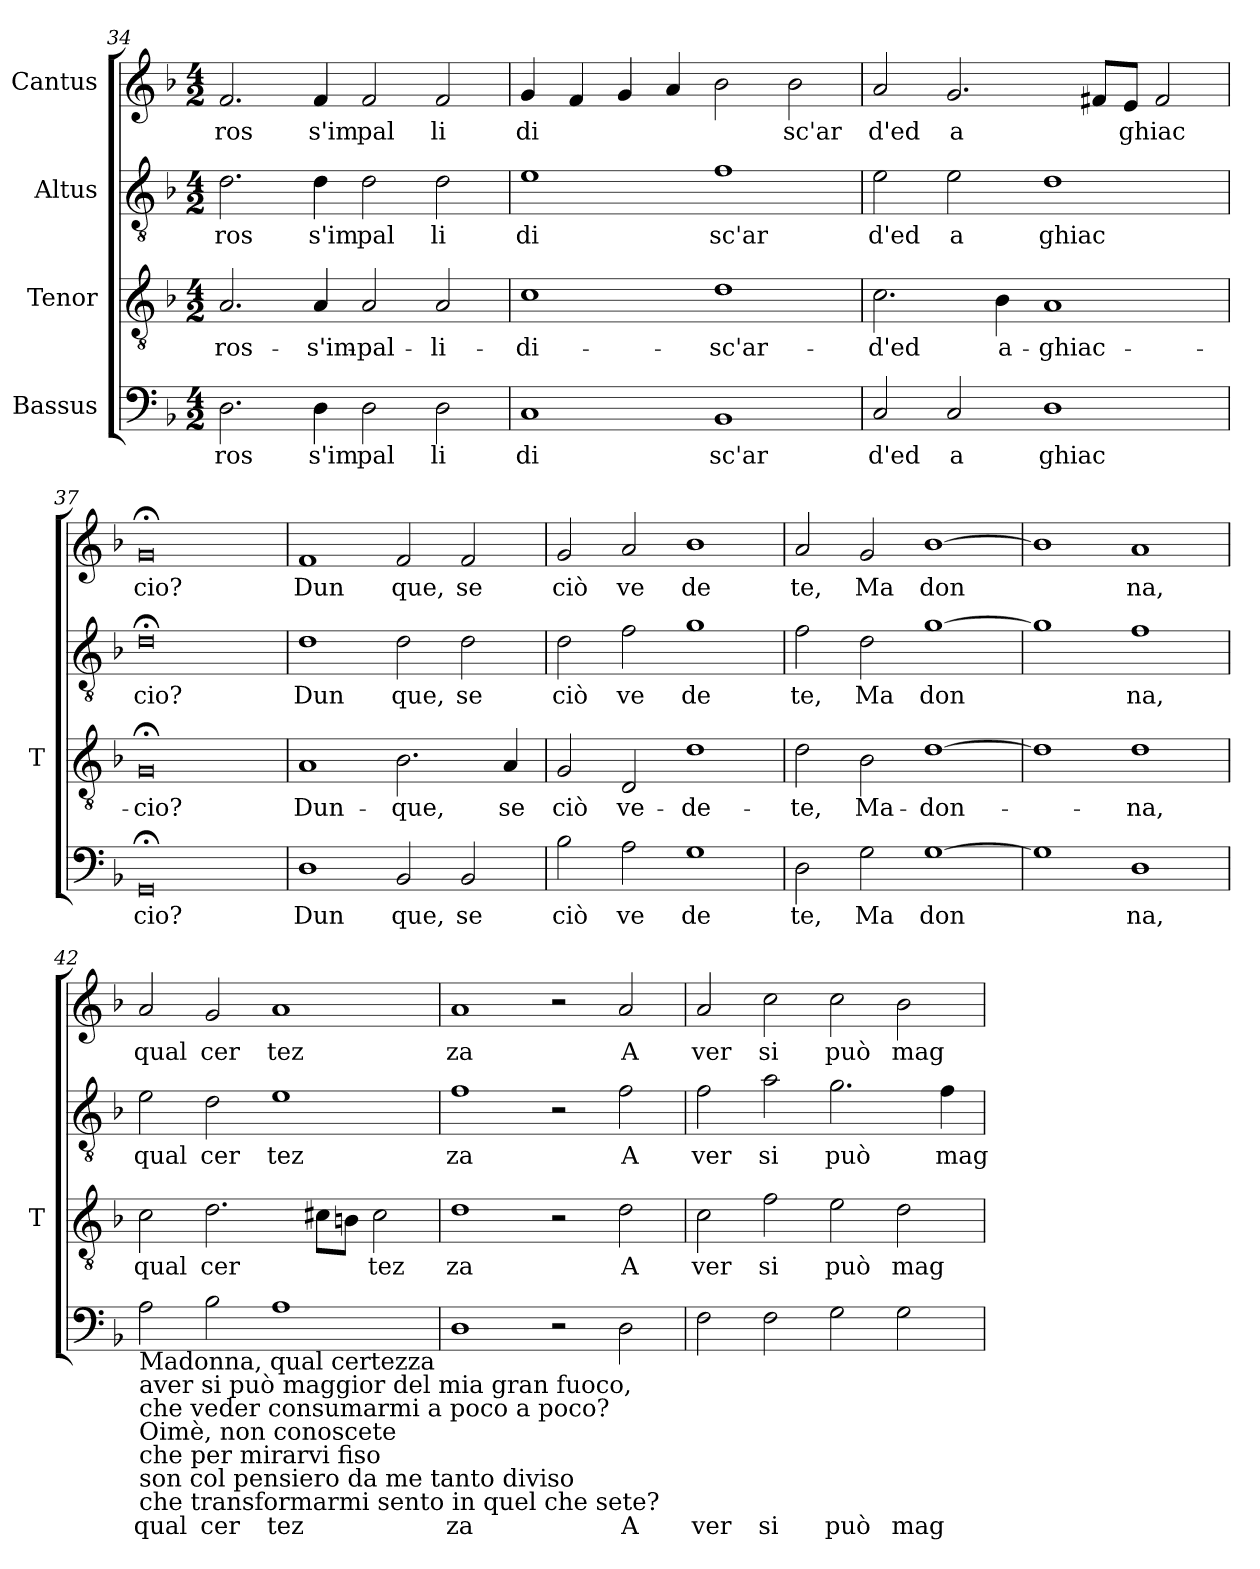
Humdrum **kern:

**kern	**text	**kern	**text	**kern	**text	**kern	**text
*part4	*part4	*part3	*part3	*part2	*part2	*part1	*part1
*staff4	*staff4	*staff3	*staff3	*staff2	*staff2	*staff1	*staff1
*I"Bassus	*	*I"Tenor	*	*I"Altus	*	*I"Cantus	*
*	*	*I'T	*	*	*	*	*
!!LO:PB:g=z
*clefF4	*	*clefGv2	*	*clefGv2	*	*clefG2	*
*k[b-]	*	*k[b-]	*	*k[b-]	*	*k[b-]	*
*M4/2	*	*M4/2	*	*M4/2	*	*M4/2	*
=34	=34	=34	=34	=34	=34	=34	=34
!	!LO:LY:b	!	!LO:LY:b	!	!LO:LY:b	!	!LO:LY:b
2.D\	ros	2.A/	ros-	2.d\	-ros	2.f/	-ros
!	!LO:LY:b	!	!LO:LY:b	!	!LO:LY:b	!	!LO:LY:b
4D\	s'im	4A/	-s'im-	4d\	s'im	4f/	s'im
!	!LO:LY:b	!	!LO:LY:b	!	!LO:LY:b	!	!LO:LY:b
2D\	pal	2A/	-pal-	2d\	pal	2f/	pal
!	!LO:LY:b	!	!LO:LY:b	!	!LO:LY:b	!	!LO:LY:b
2D\	li	2A/	-li-	2d\	li	2f/	li
=35	=35	=35	=35	=35	=35	=35	=35
!	!LO:LY:b	!	!LO:LY:b	!	!LO:LY:b	!	!LO:LY:b
1C	di	1c	-di-	1e	di	4g/	di
.	.	.	.	.	.	4f/	.
.	.	.	.	.	.	4g/	.
.	.	.	.	.	.	4a/	.
!	!LO:LY:b	!	!LO:LY:b	!	!LO:LY:b	!	!
1BB-	sc'ar	1d	-sc'ar-	1f	sc'ar	2b-\	.
!	!	!	!	!	!	!	!LO:LY:b
.	.	.	.	.	.	2b-\	sc'ar
=36	=36	=36	=36	=36	=36	=36	=36
!	!LO:LY:b	!	!LO:LY:b	!	!LO:LY:b	!	!LO:LY:b
2C/	d'ed	2.c\	-d'ed	2e\	d'ed	2a/	d'ed
!	!LO:LY:b	!	!	!	!LO:LY:b	!	!LO:LY:b
2C/	a	.	.	2e\	a	2.g/	a
!	!	!	!LO:LY:b	!	!	!	!
.	.	4B-\	a-	.	.	.	.
!	!LO:LY:b	!	!LO:LY:b	!	!LO:LY:b	!	!
1D	ghiac	1A	-ghiac-	1d	ghiac	.	.
.	.	.	.	.	.	8f#XL	.
!	!	!	!	!	!	!	!LO:LY:b
.	.	.	.	.	.	8eJ	ghiac
.	.	.	.	.	.	2f#/	.
=37	=37	=37	=37	=37	=37	=37	=37
!	!LO:LY:b	!	!LO:LY:b	!	!LO:LY:b	!	!LO:LY:b
0GG;	cio?	0G;	-cio?	0d;<	cio?	0g;	cio?
=38	=38	=38	=38	=38	=38	=38	=38
!	!LO:LY:b	!	!LO:LY:b	!	!LO:LY:b	!	!LO:LY:b
1D	Dun	1A	Dun-	1d	Dun	1f	Dun
!	!LO:LY:b	!	!LO:LY:b	!	!LO:LY:b	!	!LO:LY:b
2BB-/	que,	2.B-\	-que,	2d\	que,	2f/	que,
!	!LO:LY:b	!	!	!	!LO:LY:b	!	!LO:LY:b
2BB-/	se	.	.	2d\	se	2f/	se
!	!	!	!LO:LY:b	!	!	!	!
.	.	4A/	se	.	.	.	.
=39	=39	=39	=39	=39	=39	=39	=39
!	!LO:LY:b	!	!LO:LY:b	!	!LO:LY:b	!	!LO:LY:b
2B-\	ciò	2G/	ciò	2d\	ciò	2g/	ciò
!	!LO:LY:b	!	!LO:LY:b	!	!LO:LY:b	!	!LO:LY:b
2A\	ve	2D/	ve-	2f\	ve	2a/	ve
!	!LO:LY:b	!	!LO:LY:b	!	!LO:LY:b	!	!LO:LY:b
1G	de	1d	-de-	1g	de	1b-	de
!!LO:LB:g=z
=40	=40	=40	=40	=40	=40	=40	=40
!	!LO:LY:b	!	!LO:LY:b	!	!LO:LY:b	!	!LO:LY:b
2D\	te,	2d\	-te,	2f\	te,	2a/	te,
!	!LO:LY:b	!	!LO:LY:b	!	!LO:LY:b	!	!LO:LY:b
2G\	Ma	2B-\	Ma-	2d\	Ma	2g/	Ma
!	!LO:LY:b	!	!LO:LY:b	!	!LO:LY:b	!	!LO:LY:b
[1G	don	[1d	-don-	[1g	don	[1b-	don
!!LO:LB:g=z
=41	=41	=41	=41	=41	=41	=41	=41
1G]	.	1d]	.	1g]	.	1b-]	.
!	!LO:LY:b	!	!LO:LY:b	!	!LO:LY:b	!	!LO:LY:b
1D	na,	1d	-na,	1f	na,	1a	na,
=42	=42	=42	=42	=42	=42	=42	=42
!LO:TX:b:t=Madonna, qual certezza\naver si può maggior del mia gran fuoco,\nche veder consumarmi a poco a poco?\nOimè, non conoscete\nche per mirarvi fiso\nson col pensiero da me tanto diviso\nche transformarmi sento in quel che sete?	!	!	!	!	!	!	!
!	!LO:LY:b	!	!LO:LY:b	!	!LO:LY:b	!	!LO:LY:b
2A\	qual	2c\	qual	2e\	qual	2a/	qual
!	!LO:LY:b	!	!LO:LY:b	!	!LO:LY:b	!	!LO:LY:b
2B-\	cer	2.d\	cer	2d\	cer	2g/	cer
!	!LO:LY:b	!	!	!	!LO:LY:b	!	!LO:LY:b
1A	tez	.	.	1e	tez	1a	tez
.	.	8c#XL	.	.	.	.	.
.	.	8BnJ	.	.	.	.	.
!	!	!	!LO:LY:b	!	!	!	!
.	.	2c#\	tez	.	.	.	.
=43	=43	=43	=43	=43	=43	=43	=43
!	!LO:LY:b	!	!LO:LY:b	!	!LO:LY:b	!	!LO:LY:b
1D	za	1d	za	1f	za	1a	za
2r	.	2r	.	2r	.	2r	.
!	!LO:LY:b	!	!LO:LY:b	!	!LO:LY:b	!	!LO:LY:b
2D\	A	2d\	A	2f\	A	2a/	A
=44	=44	=44	=44	=44	=44	=44	=44
!	!LO:LY:b	!	!LO:LY:b	!	!LO:LY:b	!	!LO:LY:b
2F\	ver	2c\	ver	2f\	ver	2a/	ver
!	!LO:LY:b	!	!LO:LY:b	!	!LO:LY:b	!	!LO:LY:b
2F\	si	2f\	si	2a\	si	2cc\	si
!	!LO:LY:b	!	!LO:LY:b	!	!LO:LY:b	!	!LO:LY:b
2G\	può	2e\	può	2.g\	può	2cc\	può
!	!LO:LY:b	!	!LO:LY:b	!	!	!	!LO:LY:b
2G\	mag	2d\	mag	.	.	2b-\	mag
!	!	!	!	!	!LO:LY:b	!	!
.	.	.	.	4f\	mag	.	.
=	=	=	=	=	=	=	=
*-	*-	*-	*-	*-	*-	*-	*-
